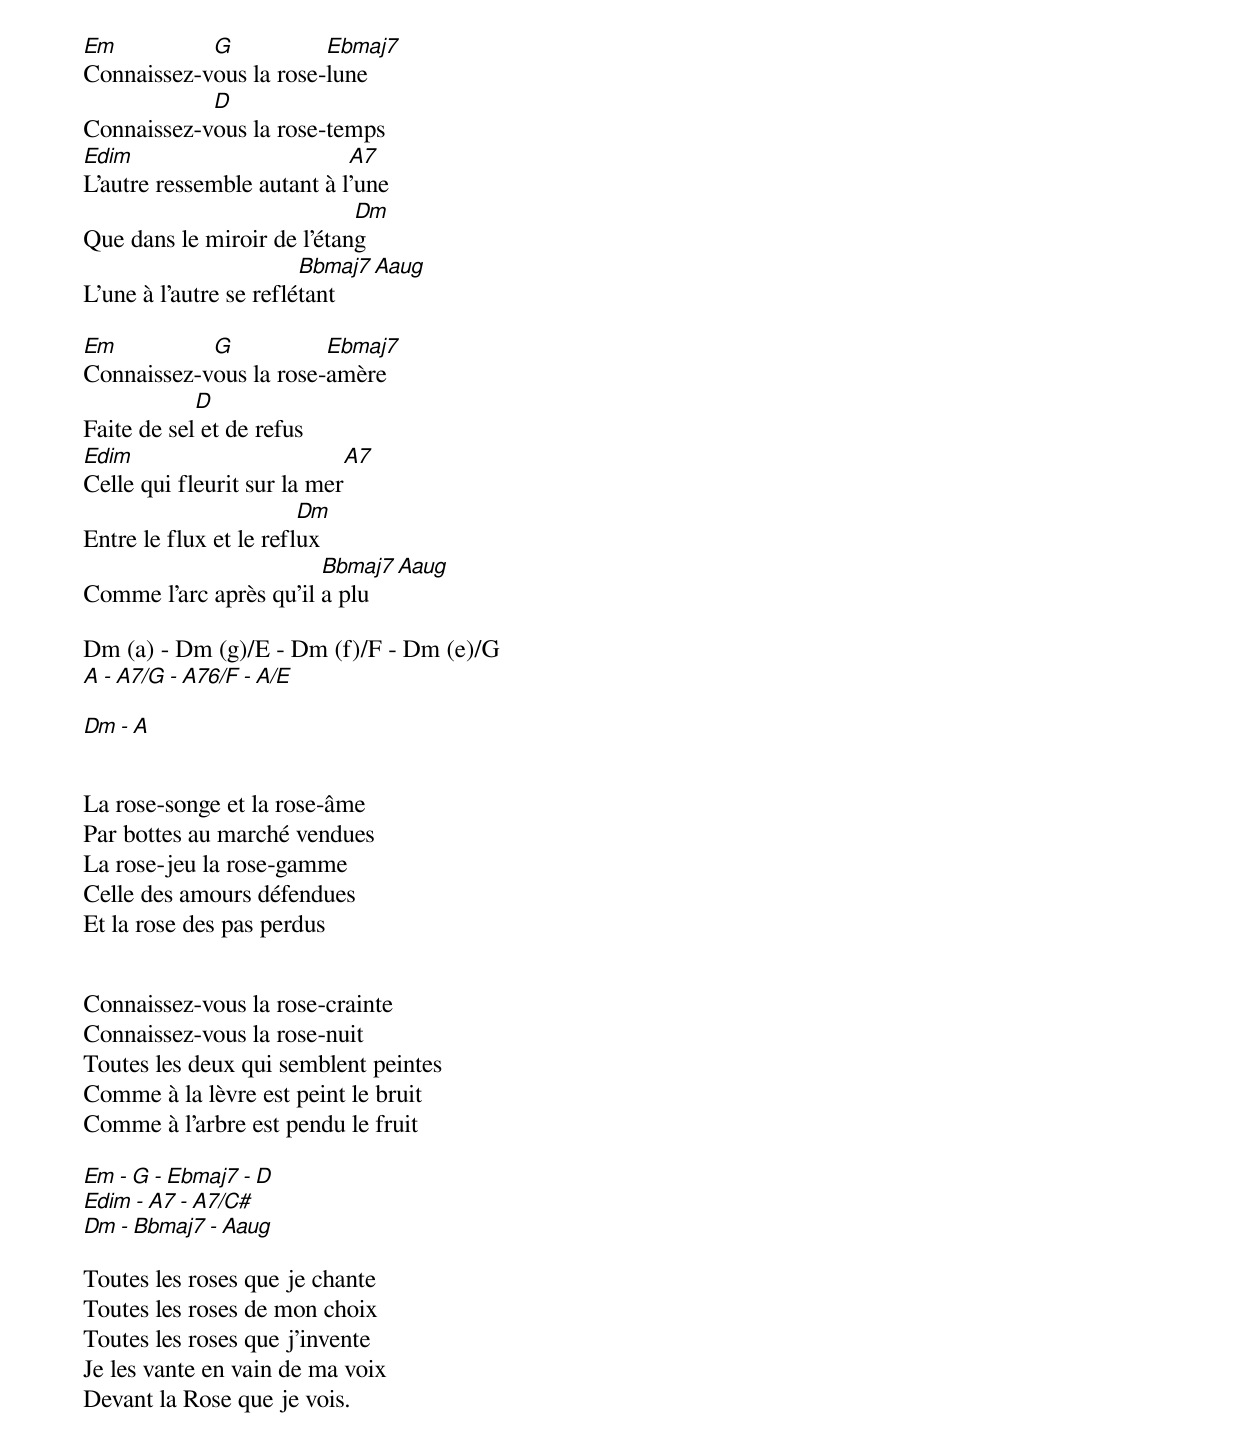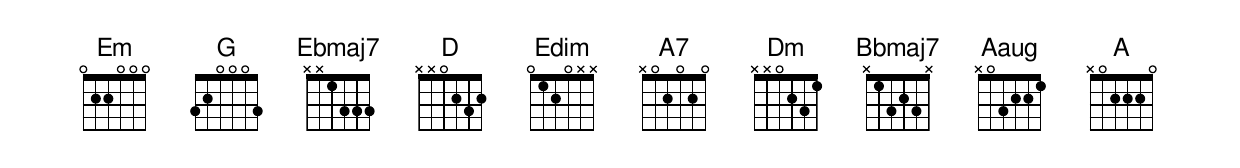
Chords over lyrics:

Em          G           Ebmaj7
Connaissez-vous la rose-lune
            D
Connaissez-vous la rose-temps
Edim                        A7
L'autre ressemble autant à l'une
                            Dm
Que dans le miroir de l'étang
                        Bbmaj7   Aaug
L'une à l'autre se reflétant

Em          G           Ebmaj7
Connaissez-vous la rose-amère
            D
Faite de sel et de refus
Edim                        A7
Celle qui fleurit sur la mer
                        Dm
Entre le flux et le reflux
                        Bbmaj7   Aaug
Comme l'arc après qu'il a plu

Dm (a) - Dm (g)/E - Dm (f)/F - Dm (e)/G
A - A7/G - A76/F - A/E

Dm - A


La rose-songe et la rose-âme
Par bottes au marché vendues
La rose-jeu la rose-gamme
Celle des amours défendues
Et la rose des pas perdus


Connaissez-vous la rose-crainte
Connaissez-vous la rose-nuit
Toutes les deux qui semblent peintes
Comme à la lèvre est peint le bruit
Comme à l'arbre est pendu le fruit

Em - G - Ebmaj7 - D
Edim - A7 - A7/C#
Dm - Bbmaj7 - Aaug

Toutes les roses que je chante
Toutes les roses de mon choix
Toutes les roses que j'invente
Je les vante en vain de ma voix
Devant la Rose que je vois.
